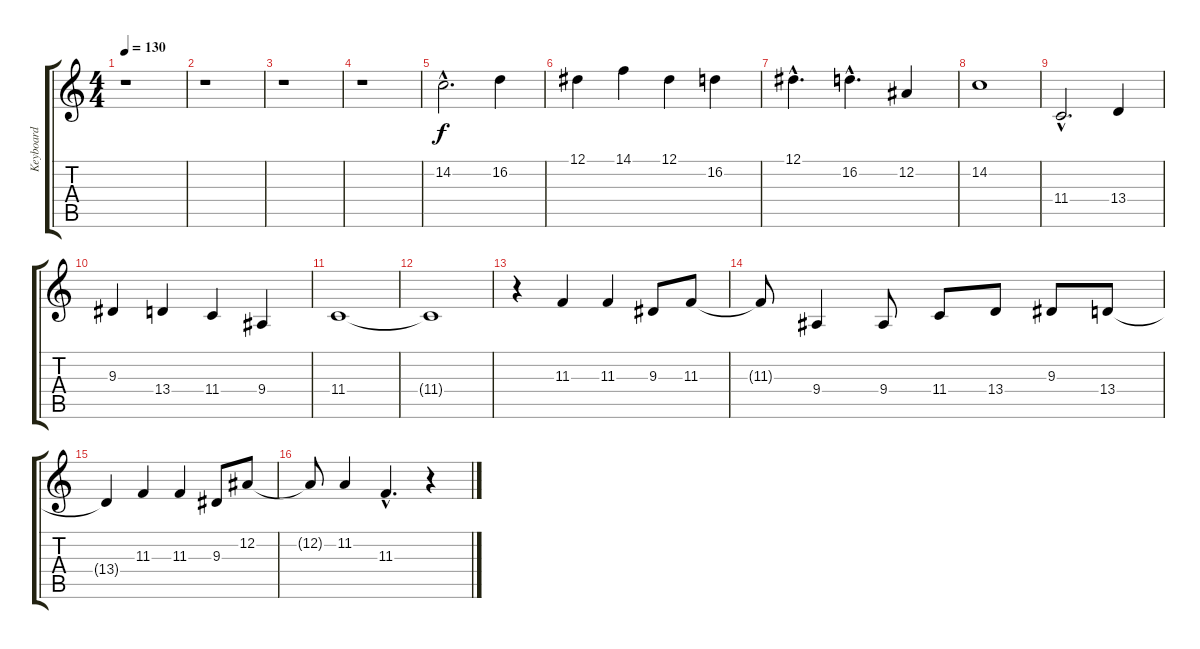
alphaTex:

\track ("Keyboard" "Keyboard") {instrument synthbrass1}
\staff {score tabs}
\tuning (Eb4 Bb3 Gb3 Db3 Ab2 Eb2) {hide}
\ts (4 4)
\tempo 130
\clef g2
\ks c
r.1{dy f} |
r.1 |
r.1 |
r.1 |
14.2{hac}.2{d} 16.2.4 |
12.1.4 14.1.4 12.1.4 16.2.4 |
12.1{hac}.4{d} 16.2{hac}.4{d} 12.2.4 |
14.2.1 |
11.4{hac}.2{d} 13.4.4 |
9.3.4 13.4.4 11.4.4 9.4.4 |
11.4.1 |
11.4{t}.1 |
r.4 11.3.4 11.3.4 9.3.8 11.3.8 |
11.3{t}.8 9.4.4 9.4.8 11.4.8 13.4.8 9.3.8 13.4.8 |
13.4{t}.4 11.3.4 11.3.4 9.3.8 12.2.8 |
12.2{t}.8 11.2.4 11.3{hac}.4{d} r.4
